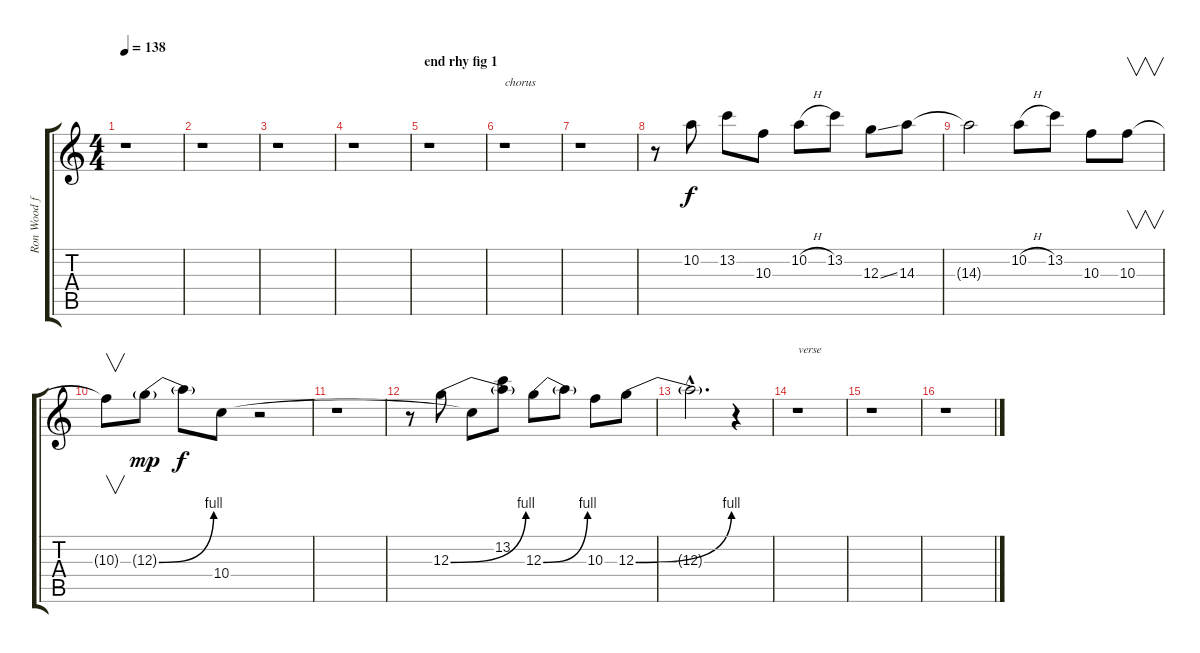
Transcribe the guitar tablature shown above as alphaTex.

\track ("Ron Wood fills" "Ron Wood f") {instrument electricguitarjazz}
\staff {score tabs}
\tuning (E4 B3 G3 D3 A2 E2) {hide}
\ts (4 4)
\tempo 138
\clef g2
\ks c
r.1{dy f} |
r.1 |
r.1 |
r.1 |
\section ("" "end rhy fig 1")
r.1 |
r.1{txt "chorus"} |
r.1 |
r.8 10.2.8 13.2.8 10.3.8 10.2{h}.8 13.2.8 12.3{ss}.8 14.3.8 |
14.3{t}.2 10.2{h}.8 13.2.8 10.3.8 10.3.8{v} |
10.3{t}.8{v} 12.3{be (bend 0 0 60 4) g}.8{dy mp} 12.3{t}.8{dy f} 10.4.8 r.2 |
r.1 |
r.8 12.3{be (bend 0 0 60 4)}.8 10.4{t}.8 (13.2 12.3{t}).8 12.3{be (bend 0 0 60 4)}.8 12.3{t}.8 10.3.8 12.3{be (bend 0 0 60 4)}.8 |
12.3{hac t}.2{d} r.4 |
r.1{txt "verse"} |
r.1 |
r.1
